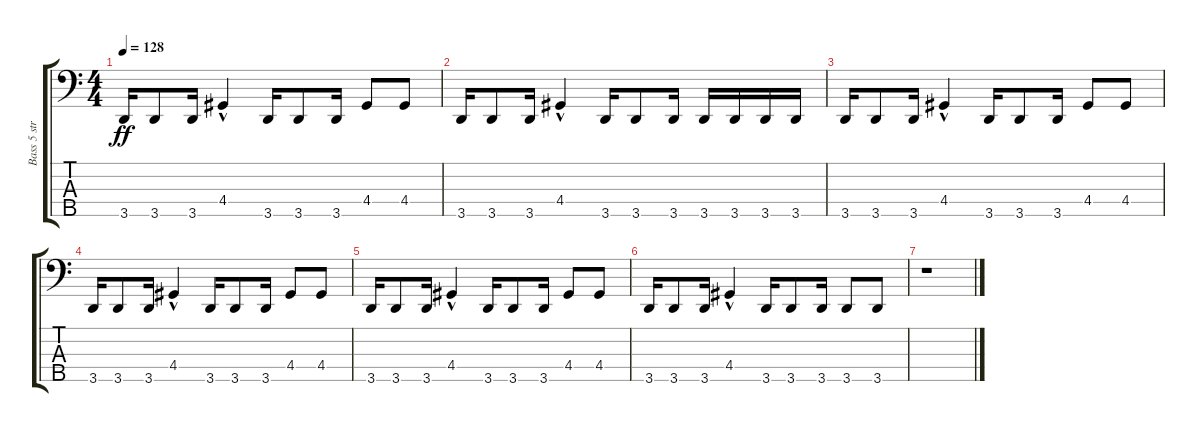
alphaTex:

\track ("Bass 5 strings" "Bass 5 str") {instrument electricbasspick}
\staff {score tabs}
\tuning (G2 D2 A1 E1 B0) {hide}
\ts (4 4)
\tempo 128
\clef f4
\ks c
3.5.16{dy ff} 3.5.8 3.5.16 4.4{hac}.4 3.5.16 3.5.8 3.5.16 4.4.8 4.4.8 |
3.5.16 3.5.8 3.5.16 4.4{hac}.4 3.5.16 3.5.8 3.5.16 3.5.16 3.5.16 3.5.16 3.5.16 |
3.5.16 3.5.8 3.5.16 4.4{hac}.4 3.5.16 3.5.8 3.5.16 4.4.8 4.4.8 |
3.5.16 3.5.8 3.5.16 4.4{hac}.4 3.5.16 3.5.8 3.5.16 4.4.8 4.4.8 |
3.5.16 3.5.8 3.5.16 4.4{hac}.4 3.5.16 3.5.8 3.5.16 4.4.8 4.4.8 |
3.5.16 3.5.8 3.5.16 4.4{hac}.4 3.5.16 3.5.8 3.5.16 3.5.8 3.5.8 |
r.1
